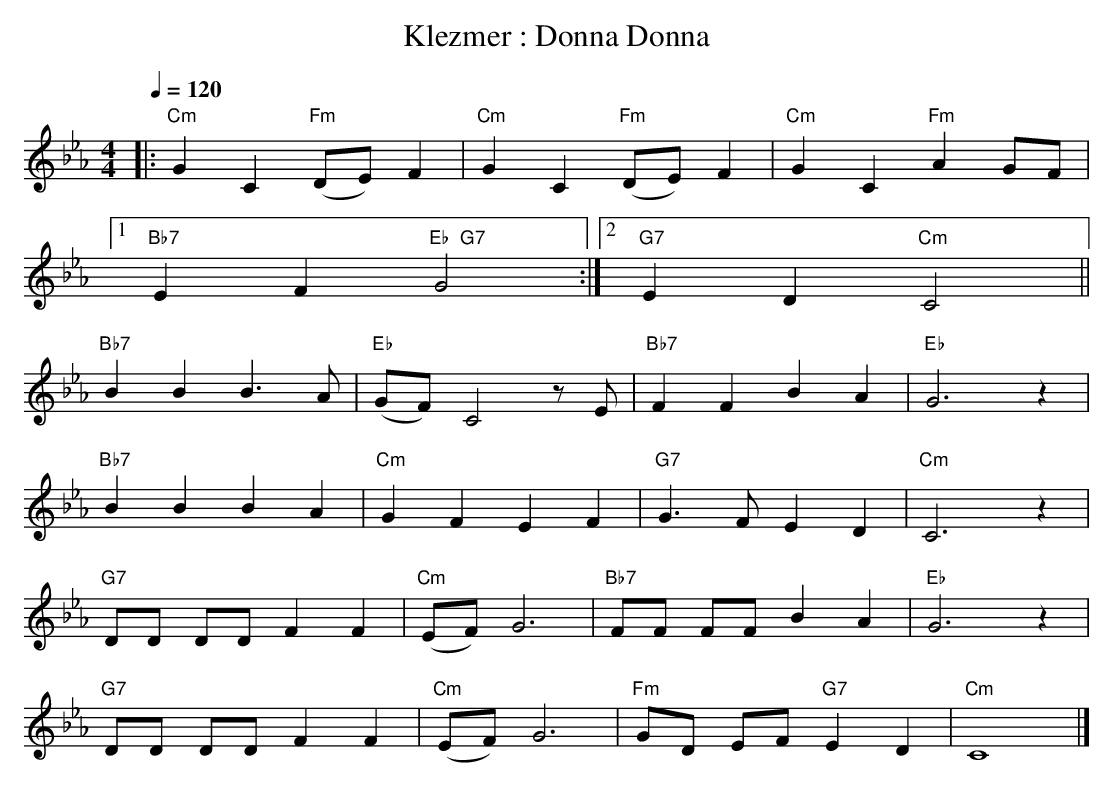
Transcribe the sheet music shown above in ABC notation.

X:1
T:Klezmer : Donna Donna
M:4/4
L:1/8
Q:1/4=120
K:Cm
|: "Cm"G2 C2 "Fm"(DE) F2 | "Cm"G2 C2 "Fm"(DE) F2 | "Cm"G2 C2 "Fm"A2 GF |1
"Bb7"E2 F2 "Eb  G7"G4 :|2 "G7"E2 D2 "Cm"C4 ||
"Bb7"B2 B2 B3 A | "Eb"(GF) C4 zE | "Bb7"F2 F2 B2 A2 | "Eb"G6 z2 |
"Bb7"B2 B2 B2 A2 | "Cm"G2 F2 E2 F2 | "G7"G3 F E2 D2 | "Cm"C6 z2 |
"G7"DD DD F2 F2 | "Cm"(EF) G6 | "Bb7"FF FF B2 A2 | "Eb"G6 z2 |
"G7"DD DD F2 F2 | "Cm"(EF) G6 | "Fm"GD EF "G7"E2 D2 | "Cm"C8 |]
